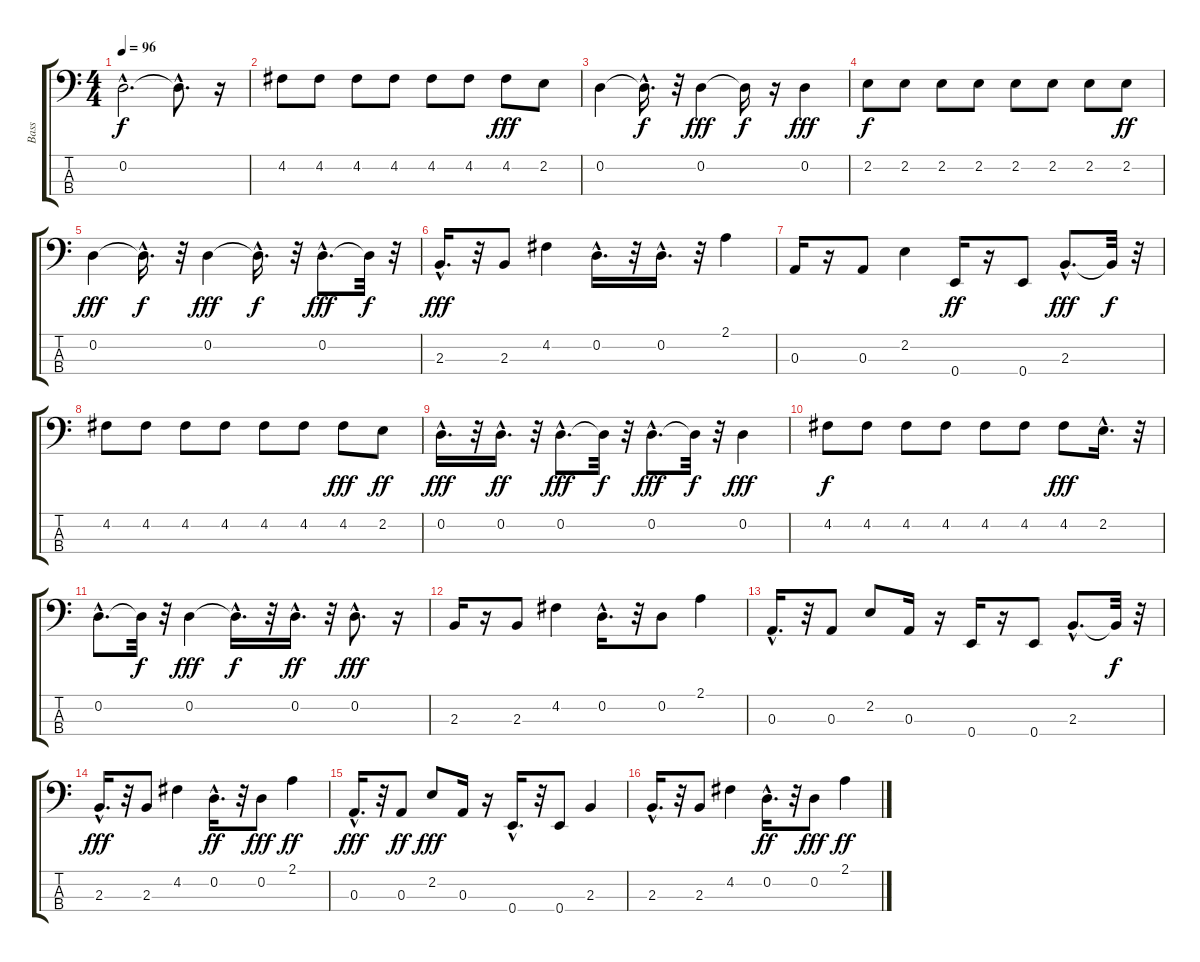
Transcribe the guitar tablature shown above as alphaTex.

\track ("Bass" "Bass") {instrument acousticbass}
\staff {score tabs}
\tuning (G2 D2 A1 E1) {hide}
\ts (4 4)
\tempo 96
\clef f4
\ks c
0.2{hac t}.2{d dy f} 0.2{hac t}.8{d} r.16 |
4.2.8 4.2.8 4.2.8 4.2.8 4.2.8 4.2.8 4.2.8{dy fff} 2.2.8 |
0.2.4 0.2{hac t}.16{d dy f} r.32 0.2.4{dy fff} 0.2{t}.16{dy f} r.16 0.2.4{dy fff} |
2.2.8{dy f} 2.2.8 2.2.8 2.2.8 2.2.8 2.2.8 2.2.8 2.2.8{dy ff} |
0.2.4{dy fff} 0.2{hac t}.16{d dy f} r.32 0.2.4{dy fff} 0.2{hac t}.16{d dy f} r.32 0.2{hac}.8{d dy fff} 0.2{t}.32{dy f} r.32 |
2.3{hac}.16{d dy fff} r.32 2.3.8 4.2.4 0.2{hac}.16{d} r.32 0.2{hac}.16{d} r.32 2.1.4 |
0.3.16 r.16 0.3.8 2.2.4 0.4.16{dy ff} r.16 0.4.8 2.3{hac}.8{d dy fff} 2.3{t}.32{dy f} r.32 |
4.2.8 4.2.8 4.2.8 4.2.8 4.2.8 4.2.8 4.2.8{dy fff} 2.2.8{dy ff} |
0.2{hac}.16{d dy fff} r.32 0.2{hac}.16{d dy ff} r.32 0.2{hac}.8{d dy fff} 0.2{t}.32{dy f} r.32 0.2{hac}.8{d dy fff} 0.2{t}.32{dy f} r.32 0.2.4{dy fff} |
4.2.8{dy f} 4.2.8 4.2.8 4.2.8 4.2.8 4.2.8 4.2.8{dy fff} 2.2{hac}.16{d} r.32 |
0.2{hac}.8{d} 0.2{t}.32{dy f} r.32 0.2.4{dy fff} 0.2{hac t}.16{d dy f} r.32 0.2{hac}.16{d dy ff} r.32 0.2{hac}.8{d dy fff} r.16 |
2.3.16 r.16 2.3.8 4.2.4 0.2{hac}.16{d} r.32 0.2.8 2.1.4 |
0.3{hac}.16{d} r.32 0.3.8 2.2.8 0.3.16 r.16 0.4.16 r.16 0.4.8 2.3{hac}.8{d} 2.3{t}.32{dy f} r.32 |
2.3{hac}.16{d dy fff} r.32 2.3.8 4.2.4 0.2{hac}.16{d dy ff} r.32 0.2.8{dy fff} 2.1.4{dy ff} |
0.3{hac}.16{d dy fff} r.32 0.3.8{dy ff} 2.2.8{dy fff} 0.3.16 r.16 0.4{hac}.16{d} r.32 0.4.8 2.3.4 |
2.3{hac}.16{d} r.32 2.3.8 4.2.4 0.2{hac}.16{d dy ff} r.32 0.2.8{dy fff} 2.1.4{dy ff}
